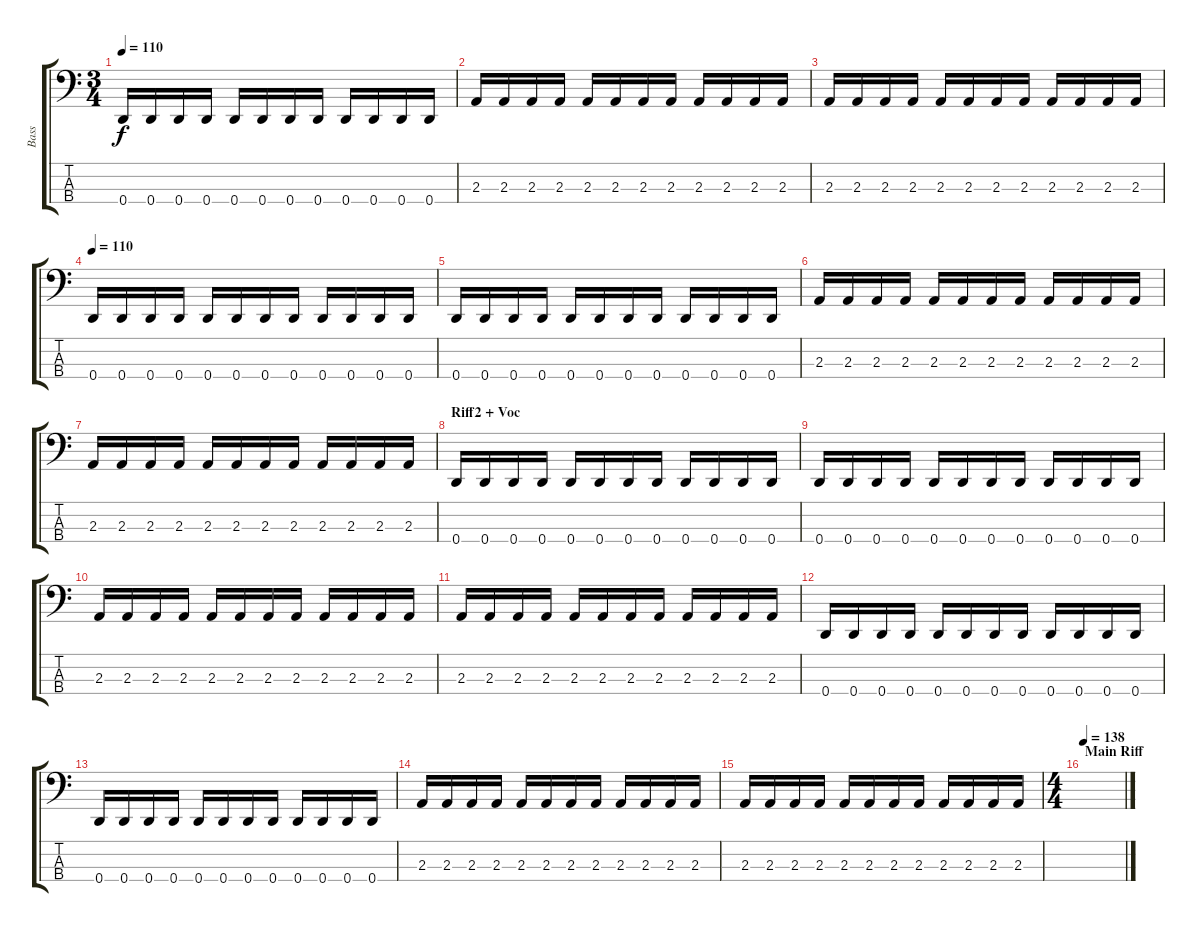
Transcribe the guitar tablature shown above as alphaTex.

\track ("Bass" "Bass") {instrument electricbassfinger}
\staff {score tabs}
\tuning (F2 C2 G1 D1) {hide}
\ts (3 4)
\tempo 110
\clef f4
\ks c
0.4.16{dy f} 0.4.16 0.4.16 0.4.16 0.4.16 0.4.16 0.4.16 0.4.16 0.4.16 0.4.16 0.4.16 0.4.16 |
2.3.16 2.3.16 2.3.16 2.3.16 2.3.16 2.3.16 2.3.16 2.3.16 2.3.16 2.3.16 2.3.16 2.3.16 |
2.3.16 2.3.16 2.3.16 2.3.16 2.3.16 2.3.16 2.3.16 2.3.16 2.3.16 2.3.16 2.3.16 2.3.16 |
\tempo 110
0.4.16 0.4.16 0.4.16 0.4.16 0.4.16 0.4.16 0.4.16 0.4.16 0.4.16 0.4.16 0.4.16 0.4.16 |
0.4.16 0.4.16 0.4.16 0.4.16 0.4.16 0.4.16 0.4.16 0.4.16 0.4.16 0.4.16 0.4.16 0.4.16 |
2.3.16 2.3.16 2.3.16 2.3.16 2.3.16 2.3.16 2.3.16 2.3.16 2.3.16 2.3.16 2.3.16 2.3.16 |
2.3.16 2.3.16 2.3.16 2.3.16 2.3.16 2.3.16 2.3.16 2.3.16 2.3.16 2.3.16 2.3.16 2.3.16 |
\section ("" "Riff2 + Voc")
0.4.16 0.4.16 0.4.16 0.4.16 0.4.16 0.4.16 0.4.16 0.4.16 0.4.16 0.4.16 0.4.16 0.4.16 |
0.4.16 0.4.16 0.4.16 0.4.16 0.4.16 0.4.16 0.4.16 0.4.16 0.4.16 0.4.16 0.4.16 0.4.16 |
2.3.16 2.3.16 2.3.16 2.3.16 2.3.16 2.3.16 2.3.16 2.3.16 2.3.16 2.3.16 2.3.16 2.3.16 |
2.3.16 2.3.16 2.3.16 2.3.16 2.3.16 2.3.16 2.3.16 2.3.16 2.3.16 2.3.16 2.3.16 2.3.16 |
0.4.16 0.4.16 0.4.16 0.4.16 0.4.16 0.4.16 0.4.16 0.4.16 0.4.16 0.4.16 0.4.16 0.4.16 |
0.4.16 0.4.16 0.4.16 0.4.16 0.4.16 0.4.16 0.4.16 0.4.16 0.4.16 0.4.16 0.4.16 0.4.16 |
2.3.16 2.3.16 2.3.16 2.3.16 2.3.16 2.3.16 2.3.16 2.3.16 2.3.16 2.3.16 2.3.16 2.3.16 |
2.3.16 2.3.16 2.3.16 2.3.16 2.3.16 2.3.16 2.3.16 2.3.16 2.3.16 2.3.16 2.3.16 2.3.16 |
\ts (4 4)
\section ("" "Main Riff")
\tempo 138
